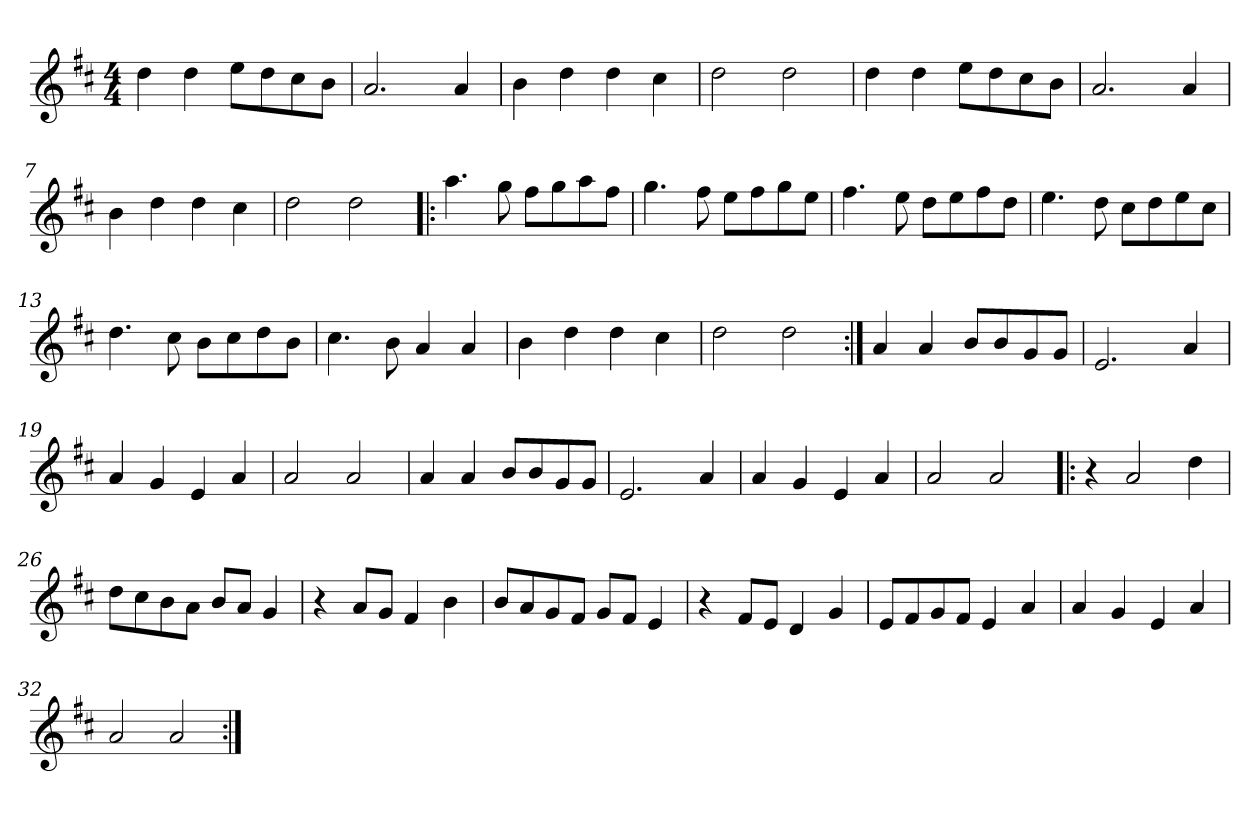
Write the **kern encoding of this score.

**kern
*part1
*staff1
*clefG2
*k[f#c#]
*D:
*M4/4
=1
4dd\
4dd\
8ee\L
8dd\
8cc#\
8b\J
=2
2.a/
4a/
=3
4b\
4dd\
4dd\
4cc#\
=4
2dd\
2dd\
=5
4dd\
4dd\
8ee\L
8dd\
8cc#\
8b\J
=6
2.a/
4a/
=7
4b\
4dd\
4dd\
4cc#\
=8
2dd\
2dd\
=9!|:
4.aa\
8gg\
8ff#\L
8gg\
8aa\
8ff#\J
!!LO:LB:g=z
=10
4.gg\
8ff#\
8ee\L
8ff#\
8gg\
8ee\J
=11
4.ff#\
8ee\
8dd\L
8ee\
8ff#\
8dd\J
=12
4.ee\
8dd\
8cc#\L
8dd\
8ee\
8cc#\J
=13
4.dd\
8cc#\
8b\L
8cc#\
8dd\
8b\J
=14
4.cc#\
8b\
4a/
4a/
=15
4b\
4dd\
4dd\
4cc#\
=16
2dd\
2dd\
=17:|!
4a/
4a/
8b/L
8b/
8g/
8g/J
!!LO:LB:g=z
=18
2.e/
4a/
=19
4a/
4g/
4e/
4a/
=20
2a/
2a/
=21
4a/
4a/
8b/L
8b/
8g/
8g/J
=22
2.e/
4a/
=23
4a/
4g/
4e/
4a/
=24
2a/
2a/
=25!|:
4r
2a/
4dd\
=26
8dd\L
8cc#\
8b\
8a\J
8b/L
8a/J
4g/
=27
4r
8a/L
8g/J
4f#/
4b\
!!LO:LB:g=z
=28
8b/L
8a/
8g/
8f#/J
8g/L
8f#/J
4e/
=29
4r
8f#/L
8e/J
4d/
4g/
=30
8e/L
8f#/
8g/
8f#/J
4e/
4a/
=31
4a/
4g/
4e/
4a/
=32
2a/
2a/
=:|!
*-
